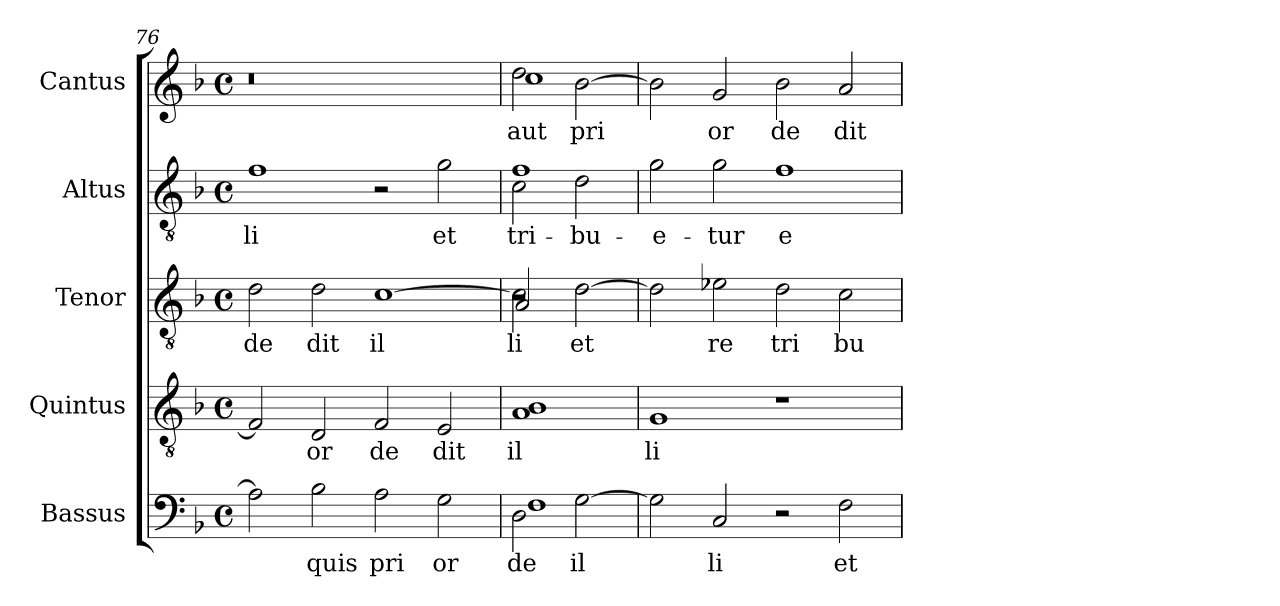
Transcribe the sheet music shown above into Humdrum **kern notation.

**kern	**text	**kern	**text	**kern	**text	**kern	**text	**kern	**text
*part5	*part5	*part4	*part4	*part3	*part3	*part2	*part2	*part1	*part1
*staff5	*staff5	*staff4	*staff4	*staff3	*staff3	*staff2	*staff2	*staff1	*staff1
*I"Bassus	*	*I"Quintus	*	*I"Tenor	*	*I"Altus	*	*I"Cantus	*
*clefF4	*	*clefGv2	*	*clefGv2	*	*clefGv2	*	*clefG2	*
*k[b-]	*	*k[b-]	*	*k[b-]	*	*k[b-]	*	*k[b-]	*
*F:	*	*F:	*	*F:	*	*F:	*	*F:	*
*M4/4	*	*M4/4	*	*M4/4	*	*M4/4	*	*M4/4	*
*met(c)	*	*met(c)	*	*met(c)	*	*met(c)	*	*met(c)	*
=76	=76	=76	=76	=76	=76	=76	=76	=76	=76
!	!	!	!	!	!LO:LY:b:cj	!	!LO:LY:b:cj	!	!
2A\]	.	2F/]	.	2d\	de	1f	-li	0r	.
!	!LO:LY:b:cj	!	!LO:LY:b:cj	!	!LO:LY:b:cj	!	!	!	!
2B-\	quis	2D/	or	2d\	dit	.	.	.	.
!	!LO:LY:b:cj	!	!LO:LY:b:cj	!	!LO:LY:b:cj	!	!	!	!
2A\	pri	2F/	de	[>1c	il	2r	.	.	.
!	!LO:LY:b:cj	!	!LO:LY:b:cj	!	!	!	!LO:LY:b:cj	!	!
2G\	or	2E/	dit	.	.	2g\	et	.	.
=77	=77	=77	=77	=77	=77	=77	=77	=77	=77
!	!LO:LY:b:cj	!	!	!	!	!	!	!	!
*^	*	*	*	*	*	*	*	*	*
!	!	!LO:LY:b:cj	!	!LO:LY:b:cj	!	!LO:LY:b:cj	!	!LO:LY:b:cj	!	!
*	*	*	*	*	*^	*	*^	*	*	*
*	*	*	*	*	*	*^	*	*	*	*	*	*
!	!	!	!	!	!	!	!	!	!	!	!LO:LY:b:cj	!	!LO:LY:b:cj
*	*	*	*	*	*	*	*	*	*	*	*	*^	*
!	!	!	!	!	!	!	!	!	!	!	!	!	!	!LO:LY:b:cj
2D\	1F	de	1A 1B-	il	2c\]	2A/	2r	li	2c\	1f	-tri-	2dd\	1cc	aut
!	!	!LO:LY:b:cj	!	!	!	!	!	!LO:LY:b:cj	!	!	!LO:LY:b:cj	!	!	!LO:LY:b
[>2G\	.	il	.	.	[>2d\	2ryy	2ryy	et	2d\	.	-bu-	[>2b-\	.	pri
*	*	*	*	*	*	*	*	*	*v	*v	*	*	*	*
*v	*v	*	*	*	*	*	*	*	*	*	*v	*v	*
=78	=78	=78	=78	=78	=78	=78	=78	=78	=78	=78	=78
!	!	!	!LO:LY:b:cj	!	!	!	!	!	!LO:LY:b:cj	!	!
*	*	*	*	*v	*v	*v	*	*	*	*	*
2G\]	.	1G	li	2d\]	.	2g\	-e-	2b-\]	.
!	!LO:LY:b:cj	!	!	!	!LO:LY:b:cj	!	!LO:LY:b:cj	!	!LO:LY:b:cj
2C/	li	.	.	2e-X\	re	2g\	-tur	2g/	or
!	!	!	!	!	!LO:LY:b:cj	!	!LO:LY:b:cj	!	!LO:LY:b:cj
2r	.	1r	.	2d\	tri	1f	e-	2b-\	de
!	!LO:LY:b:cj	!	!	!	!LO:LY:b:cj	!	!	!	!LO:LY:b:cj
2F\	et	.	.	2c\	bu	.	.	2a/	dit
=	=	=	=	=	=	=	=	=	=
*-	*-	*-	*-	*-	*-	*-	*-	*-	*-
